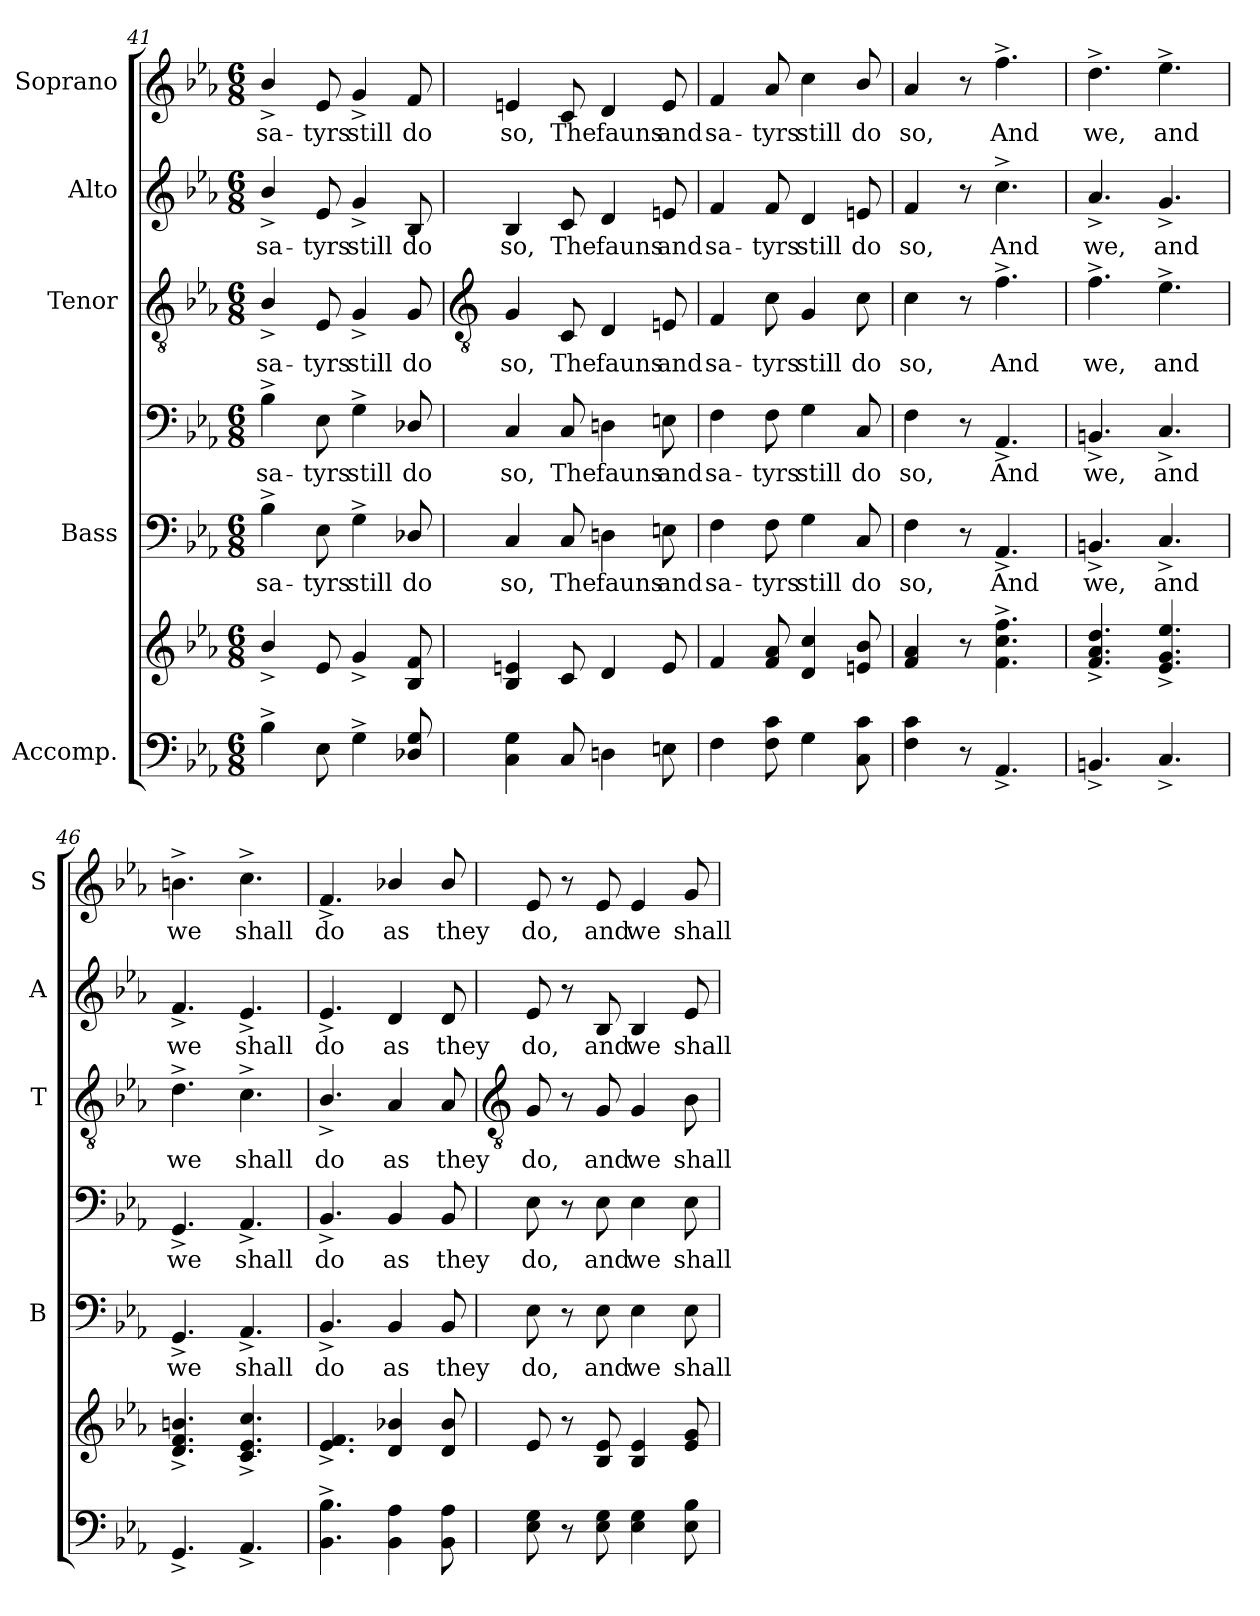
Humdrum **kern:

**kern	**kern	**kern	**text	**kern	**text	**kern	**text	**kern	**text	**kern	**text
*part5	*part5	*part4	*part4	*part4	*part4	*part3	*part3	*part2	*part2	*part1	*part1
*staff7	*staff6	*staff5	*staff5	*staff4	*staff4	*staff3	*staff3	*staff2	*staff2	*staff1	*staff1
*I"Accomp.	*	*I"Bass	*	*	*	*I"Tenor	*	*I"Alto	*	*I"Soprano	*
*	*	*I'B	*	*	*	*I'T	*	*I'A	*	*I'S	*
*clefF4	*clefG2	*	*	*clefF4	*	*clefGv2	*	*clefG2	*	*clefG2	*
*k[b-e-a-]	*k[b-e-a-]	*k[b-e-a-]	*	*k[b-e-a-]	*	*k[b-e-a-]	*	*k[b-e-a-]	*	*k[b-e-a-]	*
*E-:	*E-:	*E-:	*	*E-:	*	*E-:	*	*E-:	*	*E-:	*
*M6/8	*M6/8	*M6/8	*	*M6/8	*	*M6/8	*	*M6/8	*	*M6/8	*
=41	=41	=41	=41	=41	=41	=41	=41	=41	=41	=41	=41
!	!	!	!LO:LY:b	!	!LO:LY:b	!	!LO:LY:b	!	!LO:LY:b	!	!LO:LY:b
4B-^\	4b-^/	4B-^\	sa-	4B-^\	sa-	4B-^/	sa-	4b-^/	sa-	4b-^/	sa-
!	!	!	!LO:LY:b	!	!LO:LY:b	!	!LO:LY:b	!	!LO:LY:b	!	!LO:LY:b
8E-	8e-	8E-	-tyrs	8E-	-tyrs	8E-	-tyrs	8e-	-tyrs	8e-	-tyrs
!	!	!	!LO:LY:b	!	!LO:LY:b	!	!LO:LY:b	!	!LO:LY:b	!	!LO:LY:b
4G^	4g^	4G^	still	4G^	still	4G^	still	4g^	still	4g^	still
!	!	!	!LO:LY:b	!	!LO:LY:b	!	!LO:LY:b	!	!LO:LY:b	!	!LO:LY:b
8D-X/ 8G/	8B- 8f	8D-X/	do	8D-X/	do	8G	do	8B-	do	8f	do
!!LO:LB:g=z
=42	=42	=42	=42	=42	=42	=42	=42	=42	=42	=42	=42
*	*	*	*	*	*	*clefGv2	*	*	*	*	*
!	!	!	!LO:LY:b	!	!LO:LY:b	!	!LO:LY:b	!	!LO:LY:b	!	!LO:LY:b
4C 4G	4B- 4en	4C	so,	4C	so,	4G	so,	4B-	so,	4en	so,
!	!	!	!LO:LY:b	!	!LO:LY:b	!	!LO:LY:b	!	!LO:LY:b	!	!LO:LY:b
8C	8c	8C	The	8C	The	8C	The	8c	The	8c	The
!	!	!	!LO:LY:b	!	!LO:LY:b	!	!LO:LY:b	!	!LO:LY:b	!	!LO:LY:b
4Dn	4d	4Dn	fauns	4Dn	fauns	4D	fauns	4d	fauns	4d	fauns
!	!	!	!LO:LY:b	!	!LO:LY:b	!	!LO:LY:b	!	!LO:LY:b	!	!LO:LY:b
8En	8e	8En	and	8En	and	8En	and	8en	and	8e	and
=43	=43	=43	=43	=43	=43	=43	=43	=43	=43	=43	=43
!	!	!	!LO:LY:b	!	!LO:LY:b	!	!LO:LY:b	!	!LO:LY:b	!	!LO:LY:b
4F	4f	4F	sa-	4F	sa-	4F	sa-	4f	sa-	4f	sa-
!	!	!	!LO:LY:b	!	!LO:LY:b	!	!LO:LY:b	!	!LO:LY:b	!	!LO:LY:b
8F 8c	8f 8a-	8F	-tyrs	8F	-tyrs	8c	-tyrs	8f	-tyrs	8a-	-tyrs
!	!	!	!LO:LY:b	!	!LO:LY:b	!	!LO:LY:b	!	!LO:LY:b	!	!LO:LY:b
4G	4d 4cc	4G	still	4G	still	4G	still	4d	still	4cc	still
!	!	!	!LO:LY:b	!	!LO:LY:b	!	!LO:LY:b	!	!LO:LY:b	!	!LO:LY:b
8C 8c	8en/ 8b-/	8C	do	8C	do	8c	do	8en/	do	8b-/	do
=44	=44	=44	=44	=44	=44	=44	=44	=44	=44	=44	=44
!	!	!	!LO:LY:b	!	!LO:LY:b	!	!LO:LY:b	!	!LO:LY:b	!	!LO:LY:b
4F 4c	4f 4a-	4F	so,	4F	so,	4c	so,	4f	so,	4a-	so,
8r	8r	8r	.	8r	.	8r	.	8r	.	8r	.
!	!	!	!LO:LY:b	!	!LO:LY:b	!	!LO:LY:b	!	!LO:LY:b	!	!LO:LY:b
4.AA-^	4.f^ 4.cc^ 4.ff^	4.AA-^	And	4.AA-^	And	4.f^	And	4.cc^	And	4.ff^	And
=45	=45	=45	=45	=45	=45	=45	=45	=45	=45	=45	=45
!	!	!	!LO:LY:b	!	!LO:LY:b	!	!LO:LY:b	!	!LO:LY:b	!	!LO:LY:b
4.BBn^	4.f^ 4.a-^ 4.dd^	4.BBn^	we,	4.BBn^	we,	4.f^	we,	4.a-^	we,	4.dd^	we,
!	!	!	!LO:LY:b	!	!LO:LY:b	!	!LO:LY:b	!	!LO:LY:b	!	!LO:LY:b
4.C^	4.e-^ 4.g^ 4.ee-^	4.C^	and	4.C^	and	4.e-^	and	4.g^	and	4.ee-^	and
=46	=46	=46	=46	=46	=46	=46	=46	=46	=46	=46	=46
!	!	!	!LO:LY:b	!	!LO:LY:b	!	!LO:LY:b	!	!LO:LY:b	!	!LO:LY:b
4.GG^	4.d^ 4.f^ 4.bn^	4.GG^	we	4.GG^	we	4.d^	we	4.f^	we	4.bn^	we
!	!	!	!LO:LY:b	!	!LO:LY:b	!	!LO:LY:b	!	!LO:LY:b	!	!LO:LY:b
4.AA-^	4.c^ 4.e-^ 4.cc^	4.AA-^	shall	4.AA-^	shall	4.c^	shall	4.e-^	shall	4.cc^	shall
=47	=47	=47	=47	=47	=47	=47	=47	=47	=47	=47	=47
!	!	!	!LO:LY:b	!	!LO:LY:b	!	!LO:LY:b	!	!LO:LY:b	!	!LO:LY:b
4.BB-^ 4.B-^	4.e-^ 4.f^	4.BB-^	do	4.BB-^	do	4.B-^/	do	4.e-^	do	4.f^	do
!	!	!	!LO:LY:b	!	!LO:LY:b	!	!LO:LY:b	!	!LO:LY:b	!	!LO:LY:b
4BB- 4A-	4d/ 4b-X/	4BB-	as	4BB-	as	4A-	as	4d/	as	4b-X/	as
!	!	!	!LO:LY:b	!	!LO:LY:b	!	!LO:LY:b	!	!LO:LY:b	!	!LO:LY:b
8BB- 8A-	8d/ 8b-/	8BB-	they	8BB-	they	8A-	they	8d/	they	8b-/	they
!!LO:LB:g=z
=48	=48	=48	=48	=48	=48	=48	=48	=48	=48	=48	=48
*	*	*	*	*	*	*clefGv2	*	*	*	*	*
!	!	!	!LO:LY:b	!	!LO:LY:b	!	!LO:LY:b	!	!LO:LY:b	!	!LO:LY:b
8E- 8G	8e-	8E-	do,	8E-	do,	8G	do,	8e-	do,	8e-	do,
8r	8r	8r	.	8r	.	8r	.	8r	.	8r	.
!	!	!	!LO:LY:b	!	!LO:LY:b	!	!LO:LY:b	!	!LO:LY:b	!	!LO:LY:b
8E- 8G	8B- 8e-	8E-	and	8E-	and	8G	and	8B-	and	8e-	and
!	!	!	!LO:LY:b	!	!LO:LY:b	!	!LO:LY:b	!	!LO:LY:b	!	!LO:LY:b
4E- 4G	4B- 4e-	4E-	we	4E-	we	4G	we	4B-	we	4e-	we
!	!	!	!LO:LY:b	!	!LO:LY:b	!	!LO:LY:b	!	!LO:LY:b	!	!LO:LY:b
8E- 8B-	8e- 8g	8E-	shall	8E-	shall	8B-	shall	8e-	shall	8g	shall
=	=	=	=	=	=	=	=	=	=	=	=
*-	*-	*-	*-	*-	*-	*-	*-	*-	*-	*-	*-
